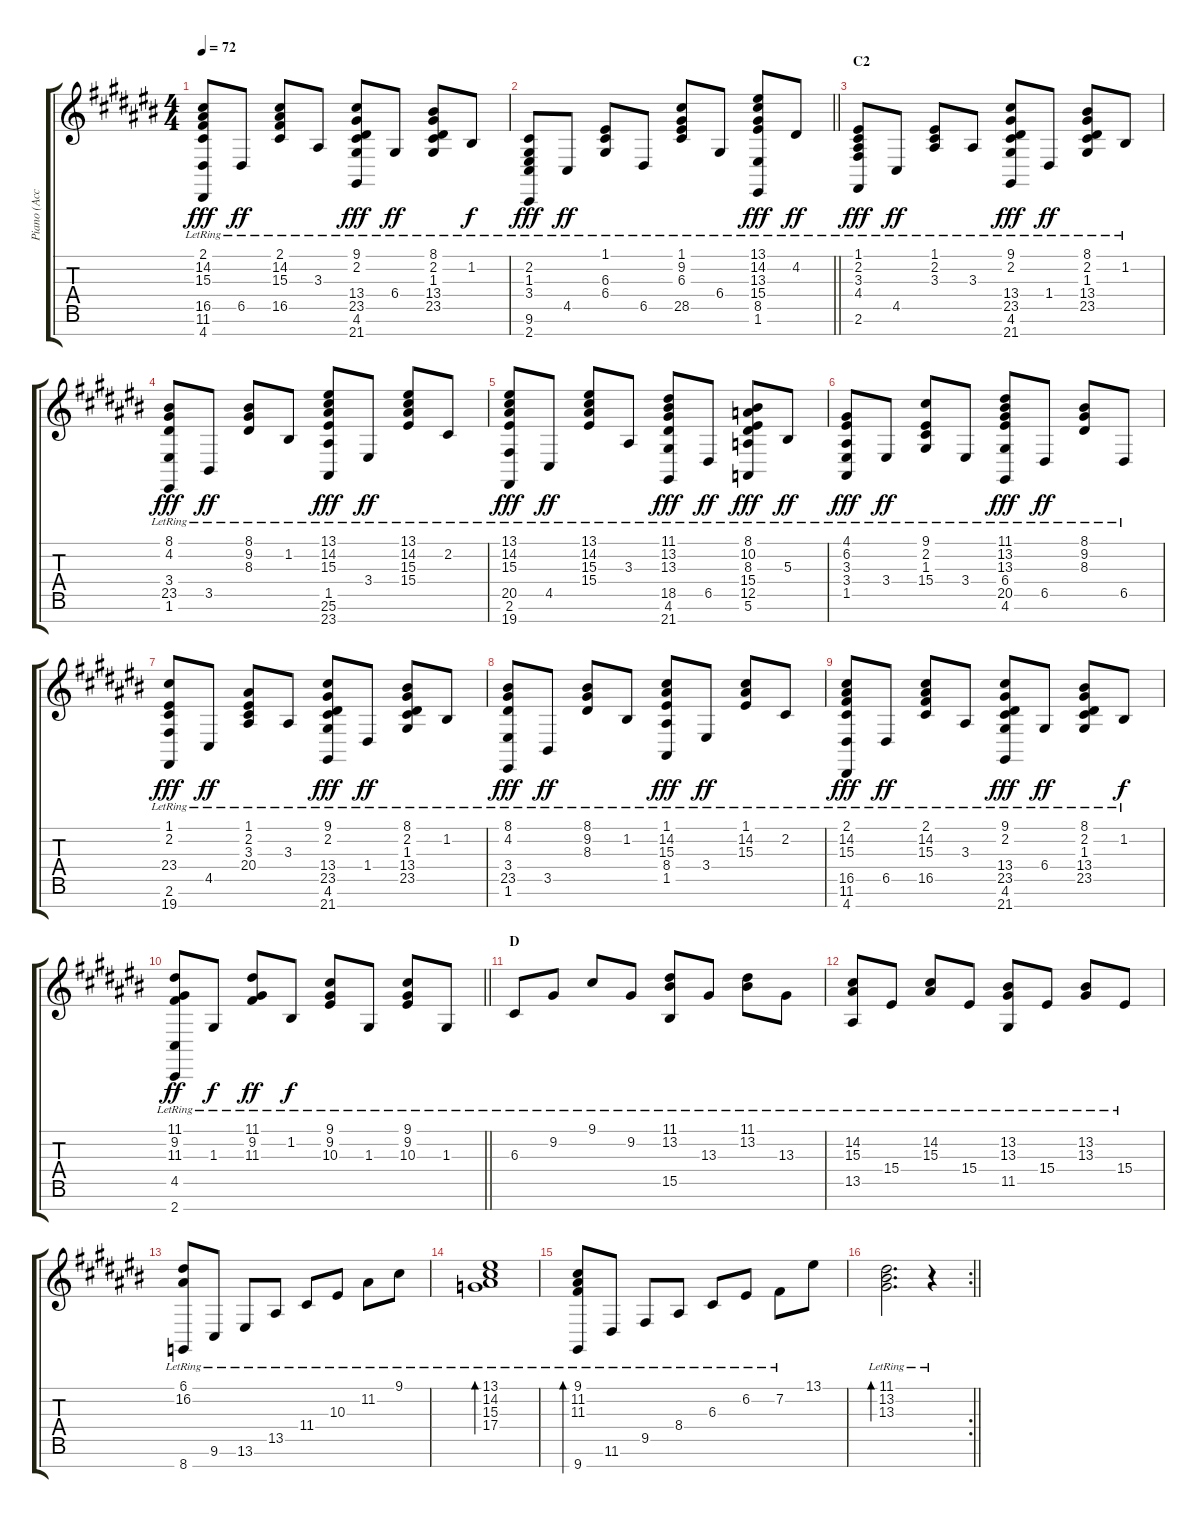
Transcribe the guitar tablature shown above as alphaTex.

\track ("Piano (Accompany)" "Piano (Acc") {instrument acousticgrandpiano}
\staff {score tabs}
\tuning (E4 B3 G3 D3 A2 E2 B1) {hide}
\ts (4 4)
\tempo 72
\clef g2
\ks c#
(2.1{lr} 14.2{lr} 15.3{lr} 16.5{lr} 11.6{lr} 4.7{lr}).8{dy fff} 6.5{lr}.8{dy ff} (2.1{lr} 14.2{lr} 15.3{lr} 16.5{lr}).8 3.3{lr}.8 (9.1{lr} 2.2{lr} 13.4{lr} 23.5{lr} 4.6{lr} 21.7{lr}).8{dy fff} 6.4{lr}.8{dy ff} (8.1{lr} 2.2{lr} 1.3{lr} 13.4{lr} 23.5{lr}).8 1.2{lr}.8{dy f} |
\barLineRight lightlight
(2.2{lr} 1.3{lr} 3.4{lr} 9.6{lr} 2.7{lr}).8{dy fff} 4.5{lr}.8{dy ff} (1.1{lr} 6.3{lr} 6.4{lr}).8 6.5{lr}.8 (1.1{lr} 9.2{lr} 6.3{lr} 28.5{lr}).8 6.4{lr}.8 (13.1{lr} 14.2{lr} 13.3{lr} 15.4{lr} 8.5{lr} 1.6{lr}).8{dy fff} 4.2{lr}.8{dy ff} |
\section ("" "C2")
(1.1{lr} 2.2{lr} 3.3{lr} 4.4{lr} 2.6{lr}).8{dy fff} 4.5{lr}.8{dy ff} (1.1{lr} 2.2{lr} 3.3{lr}).8 3.3{lr}.8 (9.1{lr} 2.2{lr} 13.4{lr} 23.5{lr} 4.6{lr} 21.7{lr}).8{dy fff} 1.4{lr}.8{dy ff} (8.1{lr} 2.2{lr} 1.3{lr} 13.4{lr} 23.5{lr}).8 1.2{lr}.8 |
(8.1{lr} 4.2{lr} 3.4{lr} 23.5{lr} 1.6{lr}).8{dy fff} 3.5{lr}.8{dy ff} (8.1{lr} 9.2{lr} 8.3{lr}).8 1.2{lr}.8 (13.1{lr} 14.2{lr} 15.3{lr} 1.5{lr} 25.6{lr} 23.7{lr}).8{dy fff} 3.4{lr}.8{dy ff} (13.1{lr} 14.2{lr} 15.3{lr} 15.4{lr}).8 2.2{lr}.8 |
(13.1{lr} 14.2{lr} 15.3{lr} 20.5{lr} 2.6{lr} 19.7{lr}).8{dy fff} 4.5{lr}.8{dy ff} (13.1{lr} 14.2{lr} 15.3{lr} 15.4{lr}).8 3.3{lr}.8 (11.1{lr} 13.2{lr} 13.3{lr} 18.5{lr} 4.6{lr} 21.7{lr}).8{dy fff} 6.5{lr}.8{dy ff} (8.1{lr} 10.2{lr} 8.3{lr} 15.4{lr} 12.5{lr} 5.6{lr}).8{dy fff} 5.3{lr}.8{dy ff} |
(4.1{lr} 6.2{lr} 3.3{lr} 3.4{lr} 1.5{lr}).8{dy fff} 3.4{lr}.8{dy ff} (9.1{lr} 2.2{lr} 1.3{lr} 15.4{lr}).8 3.4{lr}.8 (11.1{lr} 13.2{lr} 13.3{lr} 6.4{lr} 20.5{lr} 4.6{lr}).8{dy fff} 6.5{lr}.8{dy ff} (8.1{lr} 9.2{lr} 8.3{lr}).8 6.5{lr}.8 |
(1.1{lr} 2.2{lr} 23.4{lr} 2.6{lr} 19.7{lr}).8{dy fff} 4.5{lr}.8{dy ff} (1.1{lr} 2.2{lr} 3.3{lr} 20.4{lr}).8 3.3{lr}.8 (9.1{lr} 2.2{lr} 13.4{lr} 23.5{lr} 4.6{lr} 21.7{lr}).8{dy fff} 1.4{lr}.8{dy ff} (8.1{lr} 2.2{lr} 1.3{lr} 13.4{lr} 23.5{lr}).8 1.2{lr}.8 |
(8.1{lr} 4.2{lr} 3.4{lr} 23.5{lr} 1.6{lr}).8{dy fff} 3.5{lr}.8{dy ff} (8.1{lr} 9.2{lr} 8.3{lr}).8 1.2{lr}.8 (1.1{lr} 14.2{lr} 15.3{lr} 8.4{lr} 1.5{lr}).8{dy fff} 3.4{lr}.8{dy ff} (1.1{lr} 14.2{lr} 15.3{lr}).8 2.2{lr}.8 |
(2.1{lr} 14.2{lr} 15.3{lr} 16.5{lr} 11.6{lr} 4.7{lr}).8{dy fff} 6.5{lr}.8{dy ff} (2.1{lr} 14.2{lr} 15.3{lr} 16.5{lr}).8 3.3{lr}.8 (9.1{lr} 2.2{lr} 13.4{lr} 23.5{lr} 4.6{lr} 21.7{lr}).8{dy fff} 6.4{lr}.8{dy ff} (8.1{lr} 2.2{lr} 1.3{lr} 13.4{lr} 23.5{lr}).8 1.2{lr}.8{dy f} |
\barLineRight lightlight
(11.1{lr} 9.2{lr} 11.3{lr} 4.5{lr} 2.7{lr}).8{dy ff} 1.3{lr}.8{dy f} (11.1{lr} 9.2{lr} 11.3{lr}).8{dy ff} 1.2{lr}.8{dy f} (9.1{lr} 9.2{lr} 10.3{lr}).8 1.3{lr}.8 (9.1{lr} 9.2{lr} 10.3{lr}).8 1.3{lr}.8 |
\section ("" "D")
6.3{lr}.8 9.2{lr}.8 9.1{lr}.8 9.2{lr}.8 (11.1{lr} 13.2{lr} 15.5{lr}).8 13.3{lr}.8 (11.1{lr} 13.2{lr}).8 13.3{lr}.8 |
(14.2{lr} 15.3{lr} 13.5{lr}).8 15.4{lr}.8 (14.2{lr} 15.3{lr}).8 15.4{lr}.8 (13.2{lr} 13.3{lr} 11.5{lr}).8 15.4{lr}.8 (13.2{lr} 13.3{lr}).8 15.4{lr}.8 |
(6.1{lr} 16.2{lr} 8.7{lr}).8 9.6{lr}.8 13.6{lr}.8 13.5{lr}.8 11.4{lr}.8 10.3{lr}.8 11.2{lr}.8 9.1{lr}.8 |
(13.1{lr} 14.2{lr} 15.3{lr} 17.4{lr}).1{bd 120} |
(9.1{lr} 11.2{lr} 11.3{lr} 9.7{lr}).8{bd 30} 11.6{lr}.8 9.5{lr}.8 8.4{lr}.8 6.3{lr}.8 6.2{lr}.8 7.2{lr}.8 13.1.8 |
\rc 2
\barLineRight lightlight
(11.1{lr} 13.2{lr} 13.3{lr}).2{d bd 120} r.4
